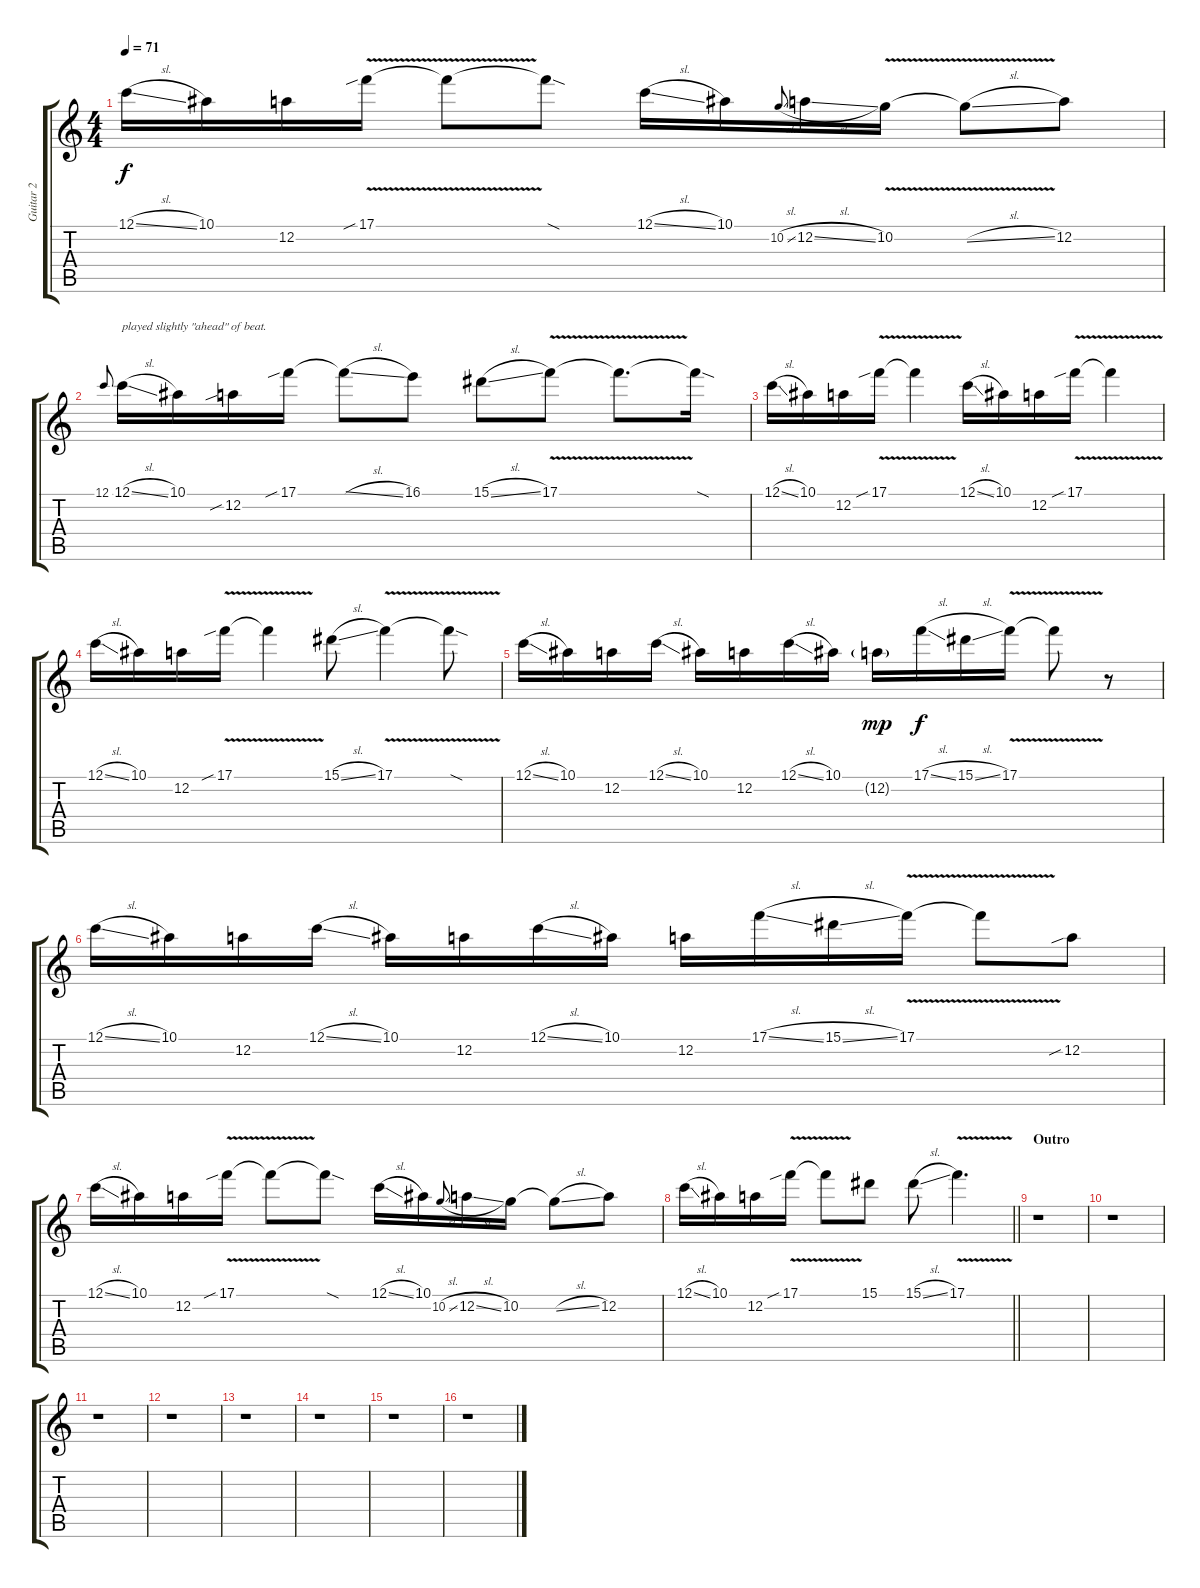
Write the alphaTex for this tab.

\track ("Guitar 2" "Guitar 2") {instrument distortionguitar}
\staff {score tabs}
\tuning (C4 A3 F3 C3 F2 C2) {hide}
\ts (4 4)
\tempo 71
\clef g2
\ks c
12.1{sl}.16{dy f} 10.1.16 12.2.16 17.1{v sib}.16 17.1{t}.8 17.1{sod t}.8 12.1{sl}.16 10.1.16 10.2{sl}.8{gr onbeat} 12.2{sl}.16 10.2{v}.16 10.2{sl t}.8 12.2.8 |
12.1.8{gr onbeat} 12.1{sl}.16{txt "played slightly \"ahead\" of beat."} 10.1.16 12.2{sib}.16 17.1{sib}.16 17.1{sl t}.8 16.1.8 15.1{sl}.8 17.1{v}.8 17.1{t}.8{d} 17.1{sod t}.16 |
12.1{sl}.16 10.1.16 12.2.16 17.1{v sib}.16 17.1{t}.4 12.1{sl}.16 10.1.16 12.2.16 17.1{v sib}.16 17.1{t}.4 |
12.1{sl}.16 10.1.16 12.2.16 17.1{v sib}.16 17.1{t}.4 15.1{sl}.8 17.1{v}.4 17.1{sod t}.8 |
12.1{sl}.16 10.1.16 12.2.16 12.1{sl}.16 10.1.16 12.2.16 12.1{sl}.16 10.1.16 12.2{g}.16{dy mp} 17.1{sl}.16{dy f} 15.1{sl}.16 17.1{v}.16 17.1{t}.8 r.8 |
12.1{sl}.16 10.1.16 12.2.16 12.1{sl}.16 10.1.16 12.2.16 12.1{sl}.16 10.1.16 12.2.16 17.1{sl}.16 15.1{sl}.16 17.1{v}.16 17.1{t}.8 12.2{sib}.8 |
12.1{sl}.16 10.1.16 12.2.16 17.1{v sib}.16 17.1{t}.8 17.1{sod t}.8 12.1{sl}.16 10.1.16 10.2{sl}.8{gr onbeat} 12.2{sl}.16 10.2.16 10.2{sl t}.8 12.2.8 |
\barLineRight lightlight
12.1{sl}.16 10.1.16 12.2.16 17.1{v sib}.16 17.1{t}.8 15.1.8 15.1{sl}.8 17.1{v}.4{d} |
\section ("" "Outro")
r.1 |
r.1 |
r.1 |
r.1 |
r.1 |
r.1 |
r.1 |
r.1
